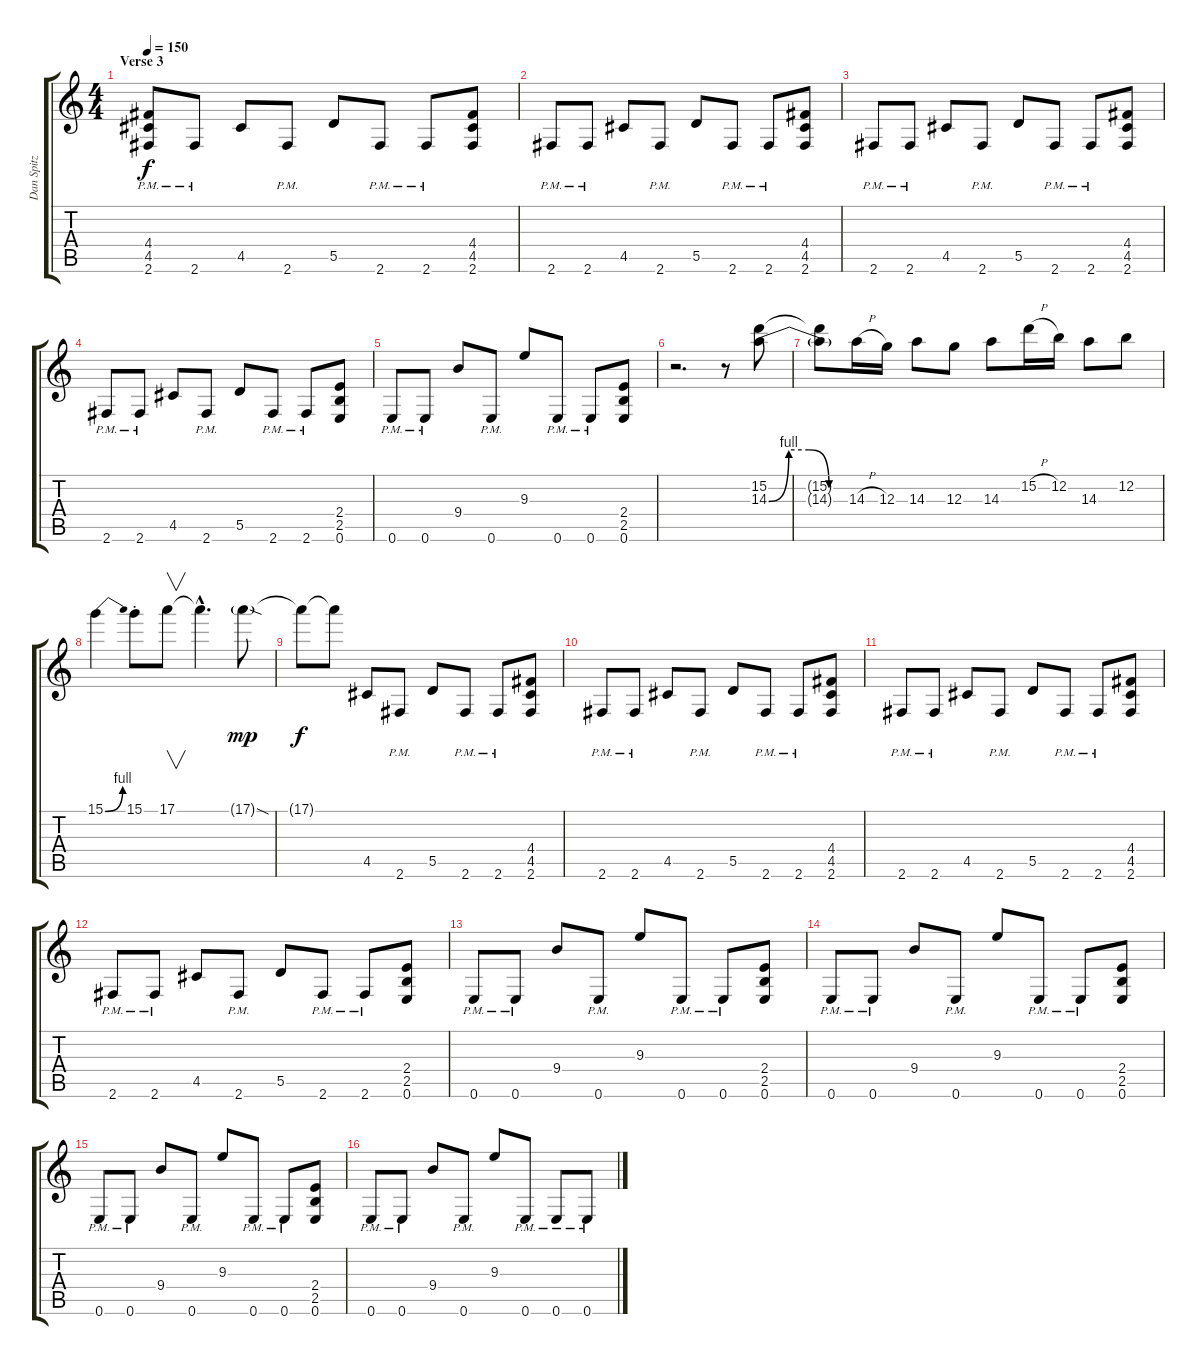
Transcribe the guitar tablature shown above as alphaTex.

\track ("Dan Spitz" "Dan Spitz") {instrument distortionguitar}
\staff {score tabs}
\tuning (E4 B3 G3 D3 A2 E2) {hide}
\ts (4 4)
\section ("" "Verse 3")
\tempo 150
\clef g2
\ks c
(4.4 4.5 2.6{pm}).8{dy f} 2.6{pm}.8 4.5.8 2.6{pm}.8 5.5.8 2.6{pm}.8 2.6{pm}.8 (4.4 4.5 2.6).8 |
2.6{pm}.8 2.6{pm}.8 4.5.8 2.6{pm}.8 5.5.8 2.6{pm}.8 2.6{pm}.8 (4.4 4.5 2.6).8 |
2.6{pm}.8 2.6{pm}.8 4.5.8 2.6{pm}.8 5.5.8 2.6{pm}.8 2.6{pm}.8 (4.4 4.5 2.6).8 |
2.6{pm}.8 2.6{pm}.8 4.5.8 2.6{pm}.8 5.5.8 2.6{pm}.8 2.6{pm}.8 (2.4 2.5 0.6).8 |
0.6{pm}.8 0.6{pm}.8 9.4.8 0.6{pm}.8 9.3.8 0.6{pm}.8 0.6{pm}.8 (2.4 2.5 0.6).8 |
r.2{d} r.8 (15.2 14.3{be (custom 0 0 15 4 30 4 45 0 60 0)}).8 |
(15.2{t} 14.3{t}).8 14.3{h}.16 12.3.16 14.3.8 12.3.8 14.3.8 15.2{h}.16 12.2.16 14.3.8 12.2.8 |
15.1{be (bend 0 0 60 4)}.4 15.1{st}.8 17.1.8{v} 17.1{hac t}.4{d} 17.1{sod g}.8{dy mp} |
17.1{t}.8{dy f} 17.1{t}.8 4.5.8 2.6{pm}.8 5.5.8 2.6{pm}.8 2.6{pm}.8 (4.4 4.5 2.6).8 |
2.6{pm}.8 2.6{pm}.8 4.5.8 2.6{pm}.8 5.5.8 2.6{pm}.8 2.6{pm}.8 (4.4 4.5 2.6).8 |
2.6{pm}.8 2.6{pm}.8 4.5.8 2.6{pm}.8 5.5.8 2.6{pm}.8 2.6{pm}.8 (4.4 4.5 2.6).8 |
2.6{pm}.8 2.6{pm}.8 4.5.8 2.6{pm}.8 5.5.8 2.6{pm}.8 2.6{pm}.8 (2.4 2.5 0.6).8 |
0.6{pm}.8 0.6{pm}.8 9.4.8 0.6{pm}.8 9.3.8 0.6{pm}.8 0.6{pm}.8 (2.4 2.5 0.6).8 |
0.6{pm}.8 0.6{pm}.8 9.4.8 0.6{pm}.8 9.3.8 0.6{pm}.8 0.6{pm}.8 (2.4 2.5 0.6).8 |
0.6{pm}.8 0.6{pm}.8 9.4.8 0.6{pm}.8 9.3.8 0.6{pm}.8 0.6{pm}.8 (2.4 2.5 0.6).8 |
0.6{pm}.8 0.6{pm}.8 9.4.8 0.6{pm}.8 9.3.8 0.6{pm}.8 0.6{pm}.8 0.6{pm}.8
